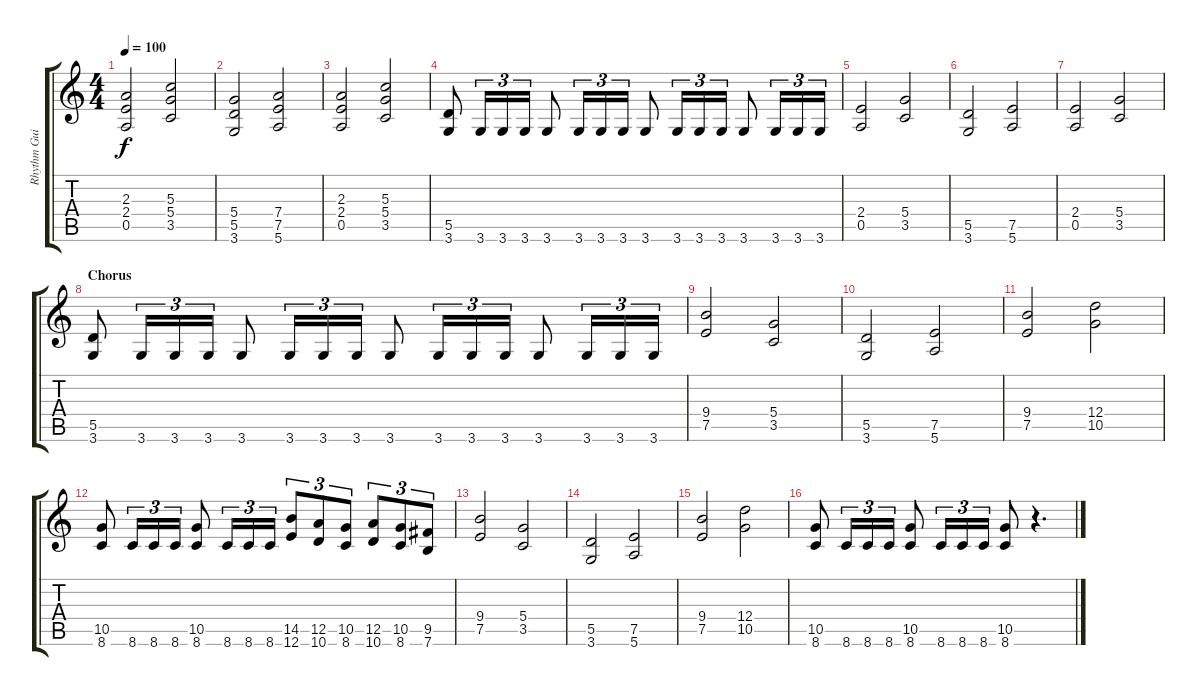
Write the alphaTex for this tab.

\track ("Rhythm Guitar" "Rhythm Gui") {instrument distortionguitar}
\staff {score tabs}
\tuning (E4 B3 G3 D3 A2 E2) {hide}
\ts (4 4)
\tempo 100
\clef g2
\ks c
(2.3 2.4 0.5).2{dy f} (5.3 5.4 3.5).2 |
(5.4 5.5 3.6).2 (7.4 7.5 5.6).2 |
(2.3 2.4 0.5).2 (5.3 5.4 3.5).2 |
(5.5 3.6).8 3.6.16{tu (3 2)} 3.6.16{tu (3 2)} 3.6.16{tu (3 2)} 3.6.8 3.6.16{tu (3 2)} 3.6.16{tu (3 2)} 3.6.16{tu (3 2)} 3.6.8 3.6.16{tu (3 2)} 3.6.16{tu (3 2)} 3.6.16{tu (3 2)} 3.6.8 3.6.16{tu (3 2)} 3.6.16{tu (3 2)} 3.6.16{tu (3 2)} |
(2.4 0.5).2 (5.4 3.5).2 |
(5.5 3.6).2 (7.5 5.6).2 |
(2.4 0.5).2 (5.4 3.5).2 |
\section ("" "Chorus")
(5.5 3.6).8 3.6.16{tu (3 2)} 3.6.16{tu (3 2)} 3.6.16{tu (3 2)} 3.6.8 3.6.16{tu (3 2)} 3.6.16{tu (3 2)} 3.6.16{tu (3 2)} 3.6.8 3.6.16{tu (3 2)} 3.6.16{tu (3 2)} 3.6.16{tu (3 2)} 3.6.8 3.6.16{tu (3 2)} 3.6.16{tu (3 2)} 3.6.16{tu (3 2)} |
(9.4 7.5).2 (5.4 3.5).2 |
(5.5 3.6).2 (7.5 5.6).2 |
(9.4 7.5).2 (12.4 10.5).2 |
(10.5 8.6).8 8.6.16{tu (3 2)} 8.6.16{tu (3 2)} 8.6.16{tu (3 2)} (10.5 8.6).8 8.6.16{tu (3 2)} 8.6.16{tu (3 2)} 8.6.16{tu (3 2)} (14.5 12.6).8{tu (3 2)} (12.5 10.6).8{tu (3 2)} (10.5 8.6).8{tu (3 2)} (12.5 10.6).8{tu (3 2)} (10.5 8.6).8{tu (3 2)} (9.5 7.6).8{tu (3 2)} |
(9.4 7.5).2 (5.4 3.5).2 |
(5.5 3.6).2 (7.5 5.6).2 |
(9.4 7.5).2 (12.4 10.5).2 |
(10.5 8.6).8 8.6.16{tu (3 2)} 8.6.16{tu (3 2)} 8.6.16{tu (3 2)} (10.5 8.6).8 8.6.16{tu (3 2)} 8.6.16{tu (3 2)} 8.6.16{tu (3 2)} (10.5 8.6).8 r.4{d}
